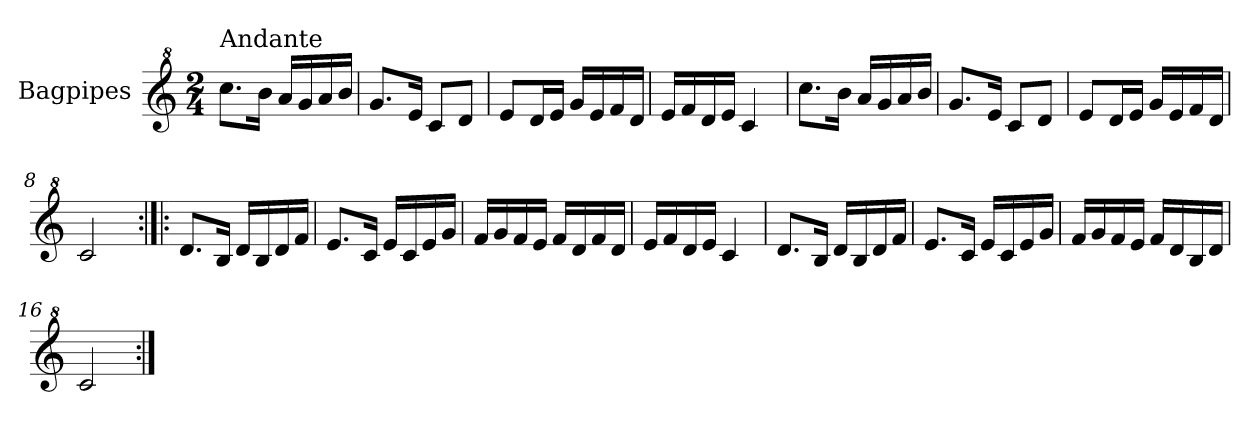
**kern
*part1
*staff1
*I"Bagpipes
*I'Bag
*clefG^2
*k[]
*C:
*M2/4
=1
!LO:TX:a:t=Andante
8.ccc\L
16bb\Jk
16aa/LL
16gg/
16aa/
16bb/JJ
=2
8.gg/L
16ee/Jk
8cc/L
8dd/J
=3
8ee/L
16dd/L
16ee/JJ
16gg/LL
16ee/
16ff/
16dd/JJ
=4
16ee/LL
16ff/
16dd/
16ee/JJ
4cc/
=5
8.ccc\L
16bb\Jk
16aa/LL
16gg/
16aa/
16bb/JJ
=6
8.gg/L
16ee/Jk
8cc/L
8dd/J
=7
8ee/L
16dd/L
16ee/JJ
16gg/LL
16ee/
16ff/
16dd/JJ
=8
2cc/
!!LO:LB:g=z
=9:|!|:
8.dd/L
16b/Jk
16dd/LL
16b/
16dd/
16ff/JJ
=10
8.ee/L
16cc/Jk
16ee/LL
16cc/
16ee/
16gg/JJ
=11
16ff/LL
16gg/
16ff/
16ee/JJ
16ff/LL
16dd/
16ff/
16dd/JJ
=12
16ee/LL
16ff/
16dd/
16ee/JJ
4cc/
=13
8.dd/L
16b/Jk
16dd/LL
16b/
16dd/
16ff/JJ
=14
8.ee/L
16cc/Jk
16ee/LL
16cc/
16ee/
16gg/JJ
=15
16ff/LL
16gg/
16ff/
16ee/JJ
16ff/LL
16dd/
16b/
16dd/JJ
!!LO:LB:g=z
=16
2cc/
=:|!
*-
